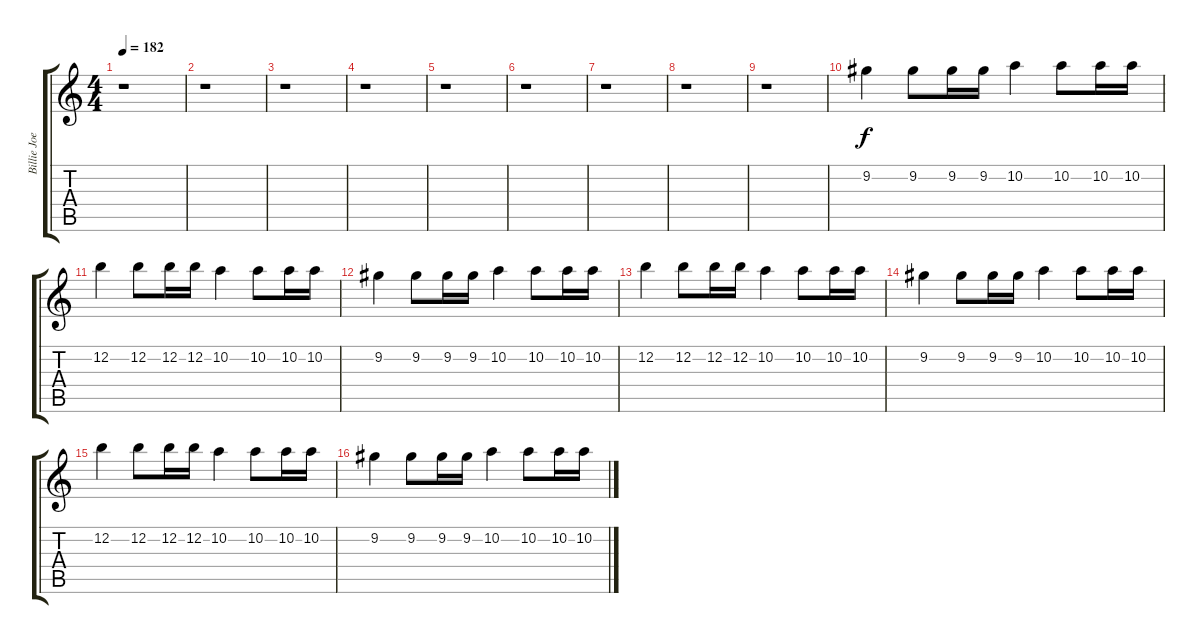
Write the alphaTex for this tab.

\track ("Billie Joe(Guitar 2)" "Billie Joe") {instrument overdrivenguitar}
\staff {score tabs}
\tuning (E4 B3 G3 D3 A2 E2) {hide}
\ts (4 4)
\tempo 182
\clef g2
\ks c
r.1{dy f} |
r.1 |
r.1 |
r.1 |
r.1 |
r.1 |
r.1 |
r.1 |
r.1 |
9.2.4 9.2.8 9.2.16 9.2.16 10.2.4 10.2.8 10.2.16 10.2.16 |
12.2.4 12.2.8 12.2.16 12.2.16 10.2.4 10.2.8 10.2.16 10.2.16 |
9.2.4 9.2.8 9.2.16 9.2.16 10.2.4 10.2.8 10.2.16 10.2.16 |
12.2.4 12.2.8 12.2.16 12.2.16 10.2.4 10.2.8 10.2.16 10.2.16 |
9.2.4 9.2.8 9.2.16 9.2.16 10.2.4 10.2.8 10.2.16 10.2.16 |
12.2.4 12.2.8 12.2.16 12.2.16 10.2.4 10.2.8 10.2.16 10.2.16 |
9.2.4 9.2.8 9.2.16 9.2.16 10.2.4 10.2.8 10.2.16 10.2.16
